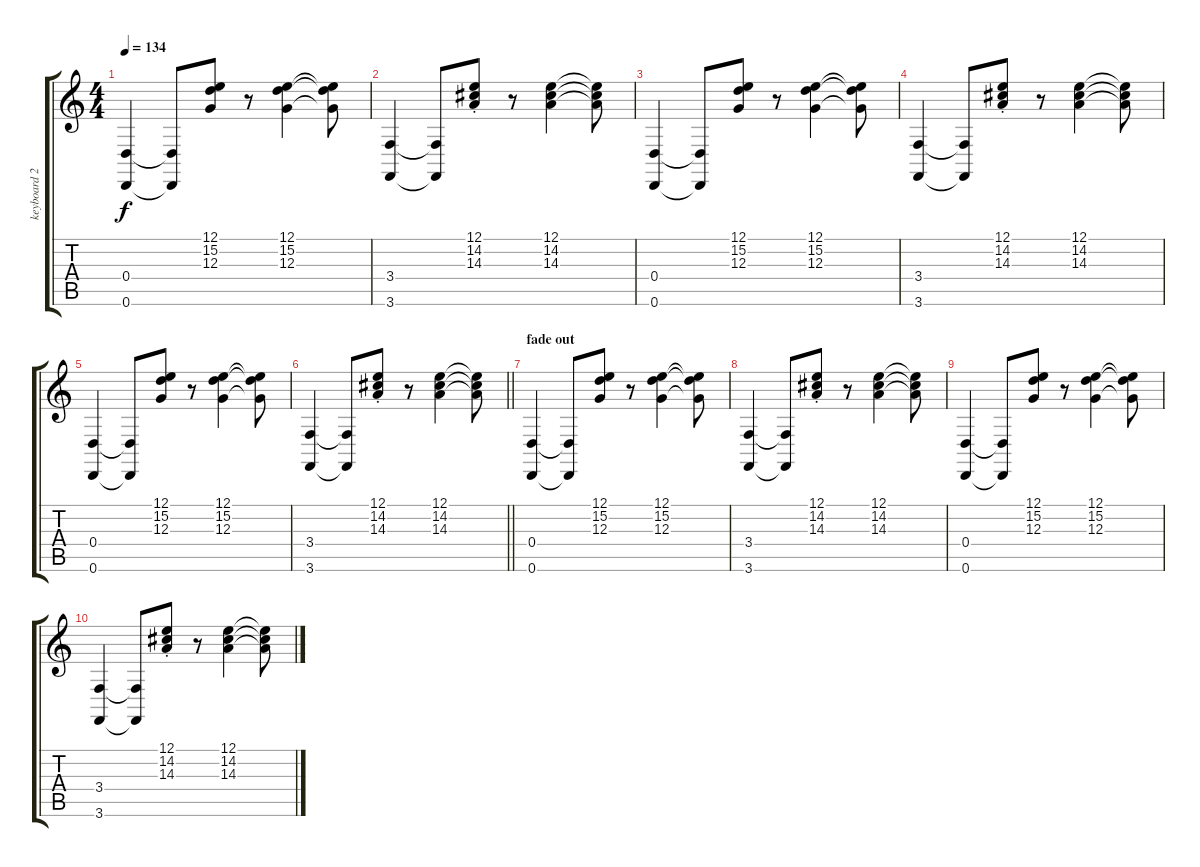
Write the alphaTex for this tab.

\track ("keyboard 2" "keyboard 2") {instrument drawbarorgan}
\staff {score tabs}
\tuning (E4 B3 G3 D3 A2 D2) {hide}
\ts (4 4)
\tempo 134
\clef g2
\ks c
(0.4 0.6).4{dy f} (0.4{t} 0.6{t}).8 (12.1 15.2 12.3).8 r.8 (12.1 15.2 12.3).4 (12.1{t} 15.2{t} 12.3{t}).8 |
(3.4 3.6).4 (3.4{t} 3.6{t}).8 (12.1 14.2 14.3{st}).8 r.8 (12.1 14.2 14.3).4 (12.1{t} 14.2{t} 14.3{t}).8 |
(0.4 0.6).4 (0.4{t} 0.6{t}).8 (12.1 15.2 12.3).8 r.8 (12.1 15.2 12.3).4 (12.1{t} 15.2{t} 12.3{t}).8 |
(3.4 3.6).4 (3.4{t} 3.6{t}).8 (12.1 14.2 14.3{st}).8 r.8 (12.1 14.2 14.3).4 (12.1{t} 14.2{t} 14.3{t}).8 |
(0.4 0.6).4 (0.4{t} 0.6{t}).8 (12.1 15.2 12.3).8 r.8 (12.1 15.2 12.3).4 (12.1{t} 15.2{t} 12.3{t}).8 |
\barLineRight lightlight
(3.4 3.6).4 (3.4{t} 3.6{t}).8 (12.1 14.2 14.3{st}).8 r.8 (12.1 14.2 14.3).4 (12.1{t} 14.2{t} 14.3{t}).8 |
\section ("" "fade out")
(0.4 0.6).4 (0.4{t} 0.6{t}).8 (12.1 15.2 12.3).8 r.8 (12.1 15.2 12.3).4 (12.1{t} 15.2{t} 12.3{t}).8 |
(3.4 3.6).4 (3.4{t} 3.6{t}).8 (12.1 14.2 14.3{st}).8 r.8 (12.1 14.2 14.3).4 (12.1{t} 14.2{t} 14.3{t}).8 |
(0.4 0.6).4 (0.4{t} 0.6{t}).8 (12.1 15.2 12.3).8 r.8 (12.1 15.2 12.3).4 (12.1{t} 15.2{t} 12.3{t}).8 |
(3.4 3.6).4 (3.4{t} 3.6{t}).8 (12.1 14.2 14.3{st}).8 r.8 (12.1 14.2 14.3).4 (12.1{t} 14.2{t} 14.3{t}).8
